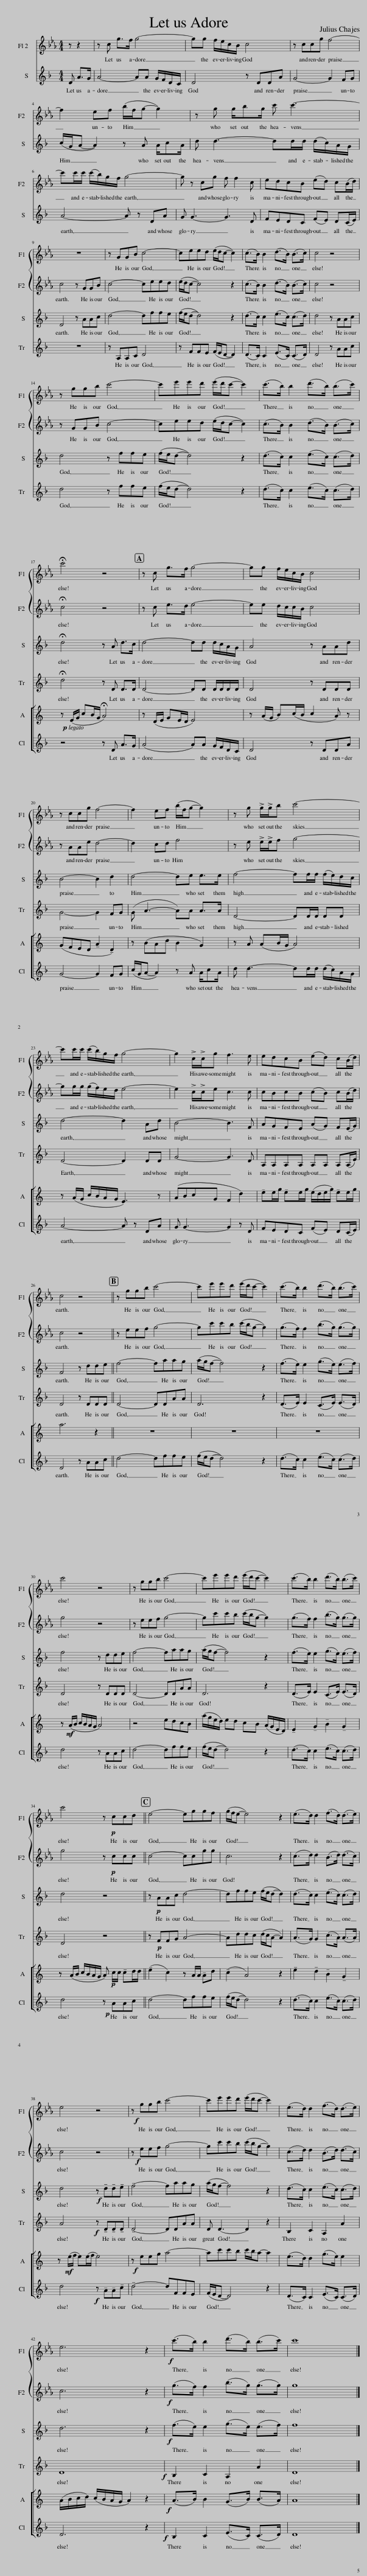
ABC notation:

X:1
%%score { 1 2 } 3 4 [ 5 6 ]
L:1/8
Q:1/4=50
M:4/4
I:linebreak $
K:Eb
V:1 treble
V:2 treble
V:3 treble transpose=-2
V:4 treble transpose=-2
V:5 treble transpose=-9
V:6 treble transpose=-2
V:1
 z z2 | z8 | z8 | z8 |$ z8 | %5
 z8 |$ z8 | z8 | z8 |$ z8 | %10
 z GGB c4- | ceed (e/d/c- c2) | (c>B) B2 (d>B) (B>c) | c4 z4 |$ z ggb c'4- | %15
 c'e'e'd' (e'/d'/c'- c'2) | (c'>b) b2 (d'>b) (b>c') |$ !fermata!c'4 z4 | z c g>f g4- | gg f/e/c/B/ c4 |$ %20
 z ccg f4- | f2 ef (b/f/g- g2) | z g !>!g/!>!g/b c'4- |$ c'c'/c'/ (c'/b/)g/f/ g4- | g2 !>!c/!>!c/g f3 e | %25
 edcB (ed) c(B/d/) |$ c4 z4 || z ggb c'4- | c'e'e'd' (e'/d'/c'- c'2) | (c'>b) b2 (d'>b) (b>c') |$ %30
 c'4 z4 | z ggb c'4- | c'e'e'd' (e'/d'/c'- c'2) | (c'>b) b2 (d'>b) (b>c') |$ c'4 z!p! ccd || %35
 e4- eggf | (g/f/e- e4) z2 |!mp! (e>d) d2 (f>d) (d>e) |$ e4 z4 | z!f! ggb c'4- | %40
 c'e'e'd' (e'/d'/c'- c'2) | (e>d) d2 (f>d) (d>e) |$ e6 z2 |!f! (c'>b) b2 (d'>b) (b>c') | c'8 |] %45
V:2
 z z2 | z c g>f g4- | gg f/e/c/B/ c4 | z ccg f4- |$ f2 ef (b/f/g- g2) | %5
 z g g/bg/ c' c'3- |$ c'c'/c'/ (c'/b/)g/f/ g4- | g z cg f f2 c | edcB (ed) c(B/d/) |$ c4 z GGB | %10
 c4- ceed | (e/d/c- c4) z2 | (c>B) B2 (d>B) (B>c) | c4 z4 |$ z GGB c4- | %15
 ceed (e/d/c- c2) | (c>B) B2 (d>B) (B>c) |$ !fermata!c4 z4 | z c e>d e4- | ee d/c/c/B/ c4 |$ %20
 z AAe d4- | d2 cd f4 | z e !>!e/!>!e/f g4- |$ gg/g/ (g/f/)e/d/ e4- | e2 !>!c/!>!c/e c3 c | %25
 cBcB (cB) c(B/d/) |$ c4 z4 || z eef g4- | gc'c'b (c'/b/g- g2) | (g>f) f2 (b>g) (g>g) |$ %30
 g4 z4 | z eef g4- | gc'c'b (c'/b/g- g2) | (g>f) f2 (b>g) (g>g) |$ g4 z!p! ccc || %35
 c4- ccgg | c6 z2 |!mp! (c>d) d2 (B>d) (d>c) |$ c4 z4 | z!f! eef g4- | %40
 gc'c'b (c'/b/g- g2) | (c>d) d2 (B>d) (d>c) |$ c6 z2 |!f! (g>f) f2 (b>g) (g>g) | g8 |] %45
V:3
[K:F] D A>G | A4- AA G/F/D/C/ | D4 z DDA | G4- G2 FG |$ (c/G/A- A2) z A A/cA/ | %5
 d d3- dd/d/ (d/c/)A/G/ |$ A4- A z DA | G G3- G3 D | FEDC (FE) D(C/E/) |$ D4 z AAc | %10
 d4- dffe | (f/e/d- d4) z2 | (d>c) c2 (e>c) (c>d) | d4 z AAc |$ d4 z ffe | %15
 (f/e/d- d4) z2 | (d>c) c2 (e>c) (c>d) |$ !fermata!d4 z A d>c | d4- dd d/c/A/G/ | A4 z AAd |$ %20
 B4- B2 d2 | d4- de e>e | f4- ff/f/ (f/e/)d/c/ |$ d4- d2 Ad | B4- B3 F | %25
 AGFE (AG) F(E/G/) |$ F4 z dde || f4- faag | (a/g/f- f4) z2 | (f>e) e2 (g>e) (e>f) |$ %30
 f4 z dde | f4- faag | (a/g/f- f4) z2 | (f>e) e2 (g>e) (e>f) |$ d4 z4 || %35
 z!p! AAc d4- | dffe (f/e/d- d2) |!mp! (d>c) c2 (e>c) (c>d) |$ d4 z!f! !tenuto!d!tenuto!d!tenuto!e | !tenuto!f4- faag | %40
 (a/g/f- f4) z2 | (d>c) c2 (e>c) (c>d) |$ d6 z2 |!f! (f>e) e2 (g>e) (e>f) | f8 |] %45
V:4
[K:F] z z2 | z8 | z8 | z8 |$ z8 | %5
 z8 |$ z8 | z8 | z8 |$ z8 | %10
 z A,A,C D4 | z FFE (F/E/D- D2) | (D>C) C2 (E>C) (C>D) | D4 z AAc |$ d4 z ffe | %15
 (f/e/d- d4) z2 | (d>c) c2 (e>c) (c>d) |$ !fermata!d4 z D D>D | D4- DD D/D/D/D/ | D4 z DDD |$ %20
 G4- G2 FG | (G A3- A)A A>A | D4- DD/D/ DD |$ D4- D2 DD | G4- G3 D | %25
 A,A,A,A, A,A, A,(A,/E/) |$ D4 z DDD || D4- DDAA | D6 z2 | (D>E) E2 (C>E) (E>D) |$ %30
 D4 z DDD | D4- DDAA | D6 z2 | (D>E) E2 (C>E) (E>D) |$ D4 z4 || %35
 z!p! FFG A4- | Addc (d/c/A- A2) |!mp! (A>G) G2 (c>A) (A>A) |$ A4!f! z !tenuto!D!tenuto!D!tenuto!D | !tenuto!D4- DDAA | %40
 D D3- D2 z2 | B,2 C2 A,2 A2 |$ D8 |!f! B,2 C2 A,2 A2 | D8 |] %45
V:5
[K:C] z z2 | z8 | z8 | z8 |$ z8 | %5
 z8 |$ z8 | z8 | z8 |$ z8 | %10
 z8 | z8 | z8 | z8 |$ z8 | %15
 z8 | z8 |$ z (E/!p!G/ cB/G/ !fermata!A4) | z (D/E/ GE/D/ E4) | z (A/G/ B)(c/B/ c2 A) z |$ %20
 (GFED !tenuto!A2 !tenuto!D2) | z (BAd B2 G2) | z A (AB/G/ A4) |$ z (A/G/ c/B/A/G/ E3) z | (ABcG F2 d2) | %25
 !tenuto!ee/g/ !tenuto!ee/g/ (e/d/e/g/) !tenuto!ee/g/ |$ a6 z2 || z8 | z8 | z8 |$ %30
 z!mf! (A/B/ c/B/A/G/ A4) | z4 edcB | (a/g/e/d/) ed cB (A/G/E/D/) | !tenuto!E2 !tenuto!G2 !tenuto!B2 !tenuto!G2 |$ z (A/B/ c/B/A/G/ A)!p! c/c/ !tenuto!cd/d/ || %35
 (!tenuto!e2 c2) z A/A/ !tenuto!Ad | (!tenuto!c2 A4) z2 | !tenuto!e2 !tenuto!d2 !tenuto!B2 !tenuto!G2 |$ z!mf! (e/f/ e)(e/f/ e4) | z!f! eeg a4- | %40
 ac'c'b c'/b/a- a2 | (e>d) d2 (g>e) e2 |$ (A/B/c/d/) (c/B/A/G/ A2) z2 |!f! (A>B) B2 (G>B) (B>A) | A8 |] %45
V:6
[K:F] z z2 | z8 | z8 | z8 |$ z8 | %5
 z8 |$ z8 | z8 | z8 |$ z8 | %10
 z8 | z8 | z8 | z8 |$ z8 | %15
 z8 | z8 |$ z4 z D A>G | (A4 A)A G/F/D/C/ | D4 z DDA |$ %20
 G4- G2 FG | (c/G/A- A2) z A A/cA/ | d d3- dd/d/ (d/c/)A/G/ |$ A4- A z DA | G G3- G2 z D | %25
 FEDC (FE) D(C/E/) |$ D4 z AAc || d4- dffe | (f/e/d- d4) z2 | (d>c) c2 (e>c) (c>d) |$ %30
 d4 z AAc | d4- dffe | (f/e/d- d4) z2 | (d>c) c2 (e>c) (c>d) |$ d4 z!p! AAc || %35
 d4- dffe | (f/e/d- d4)!mp! z2 | (d>c) c2 (e>c) (c>d) |$ d4!f! z !tenuto!A!tenuto!A!tenuto!c | !tenuto!d4- dFFE | %40
 (F/E/D- D4) z2 | (D>C) C2 (E>C) (C>D) |$ D6 z2 |!f! B,2 C2 (E>C) (C>D) | D8 |] %45
